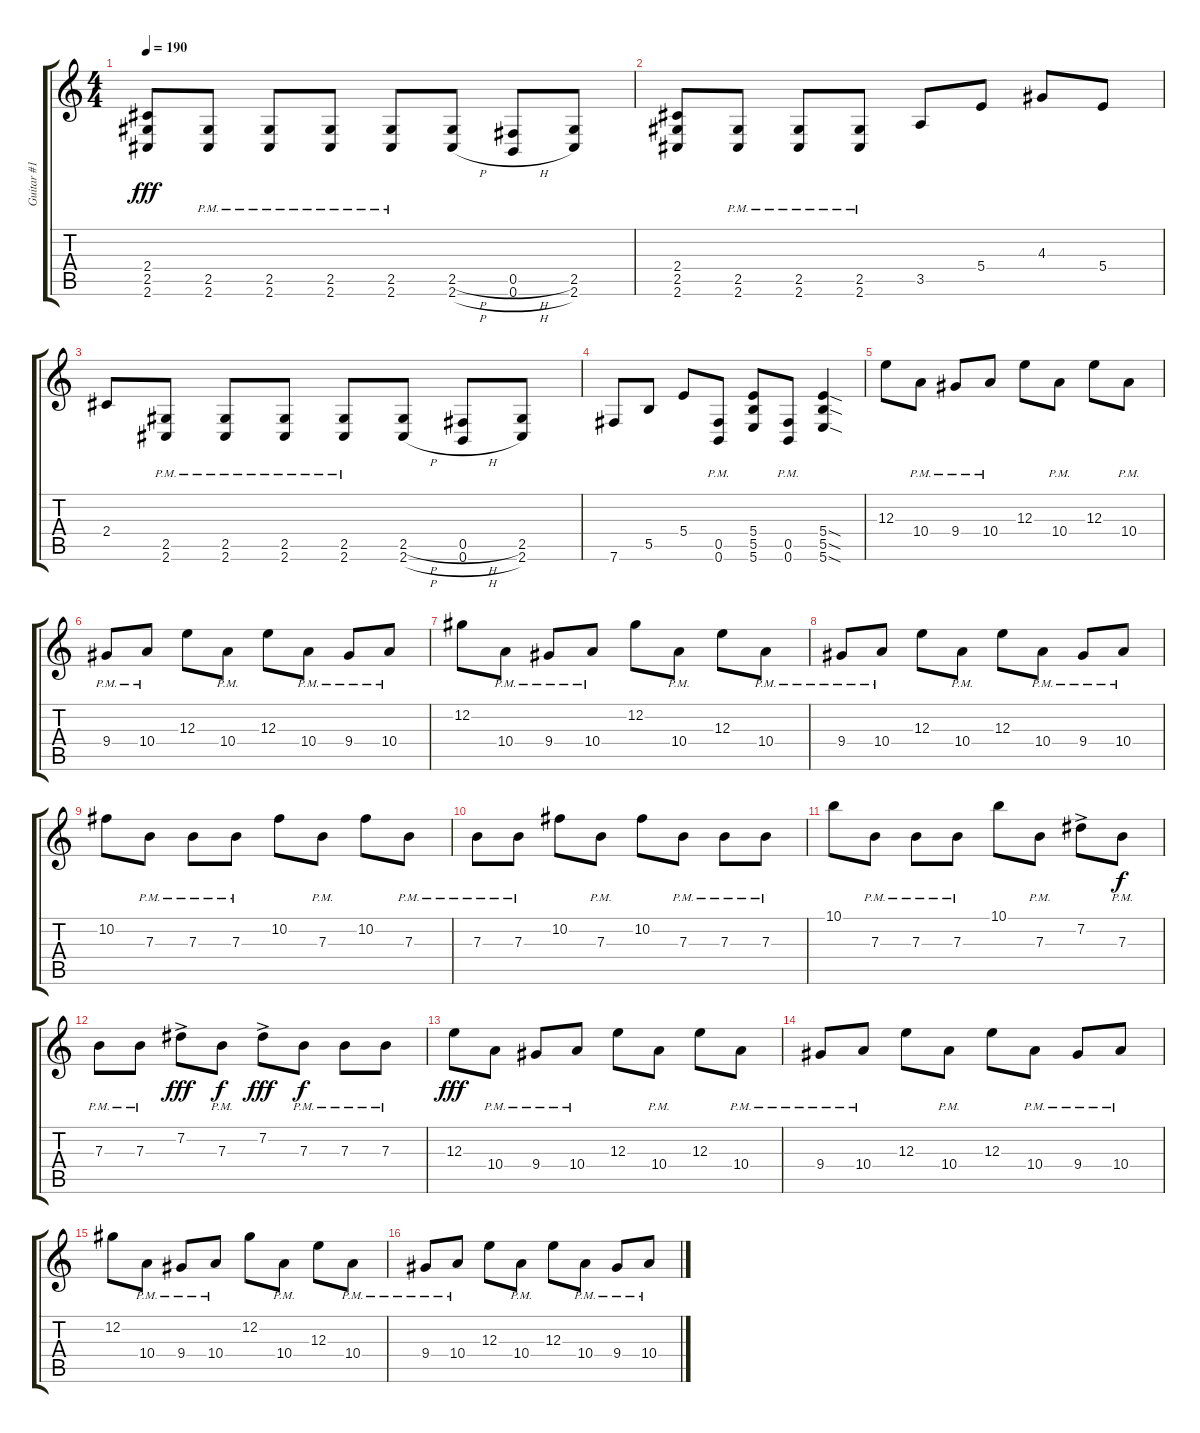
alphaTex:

\track ("Guitar #1" "Guitar #1") {instrument overdrivenguitar}
\staff {score tabs}
\tuning (Db4 Ab3 E3 B2 Gb2 B1) {hide}
\ts (4 4)
\tempo 190
\clef g2
\ks c
(2.4 2.5 2.6).8{dy fff} (2.5{pm} 2.6{pm}).8 (2.5{pm} 2.6{pm}).8 (2.5{pm} 2.6{pm}).8 (2.5{pm} 2.6{pm}).8 (2.5{h} 2.6{h}).8 (0.5{h} 0.6{h}).8 (2.5 2.6).8 |
(2.4 2.5 2.6).8 (2.5{pm} 2.6{pm}).8 (2.5{pm} 2.6{pm}).8 (2.5{pm} 2.6{pm}).8 3.5.8 5.4.8 4.3.8 5.4.8 |
2.4.8 (2.5{pm} 2.6{pm}).8 (2.5{pm} 2.6{pm}).8 (2.5{pm} 2.6{pm}).8 (2.5{pm} 2.6{pm}).8 (2.5{h} 2.6{h}).8 (0.5{h} 0.6{h}).8 (2.5 2.6).8 |
7.6.8 5.5.8 5.4.8 (0.5{pm} 0.6{pm}).8 (5.4 5.5 5.6).8 (0.5{pm} 0.6{pm}).8 (5.4{sod} 5.5{sod} 5.6{sod}).4 |
12.3.8 10.4{pm}.8 9.4{pm}.8 10.4{pm}.8 12.3.8 10.4{pm}.8 12.3.8 10.4{pm}.8 |
9.4{pm}.8 10.4{pm}.8 12.3.8 10.4{pm}.8 12.3.8 10.4{pm}.8 9.4{pm}.8 10.4{pm}.8 |
12.2.8{balance 8} 10.4{pm}.8 9.4{pm}.8 10.4{pm}.8 12.2.8 10.4{pm}.8 12.3.8 10.4{pm}.8 |
9.4{pm}.8 10.4{pm}.8 12.3.8 10.4{pm}.8 12.3.8 10.4{pm}.8 9.4{pm}.8 10.4{pm}.8 |
10.2.8 7.3{pm}.8 7.3{pm}.8 7.3{pm}.8 10.2.8 7.3{pm}.8 10.2.8 7.3{pm}.8 |
7.3{pm}.8 7.3{pm}.8 10.2.8 7.3{pm}.8 10.2.8 7.3{pm}.8 7.3{pm}.8 7.3{pm}.8 |
10.1.8 7.3{pm}.8 7.3{pm}.8 7.3{pm}.8 10.1.8 7.3{pm}.8 7.2{ac}.8 7.3{pm}.8{dy f} |
7.3{pm}.8 7.3{pm}.8 7.2{ac}.8{dy fff} 7.3{pm}.8{dy f} 7.2{ac}.8{dy fff} 7.3{pm}.8{dy f} 7.3{pm}.8 7.3{pm}.8 |
12.3.8{dy fff} 10.4{pm}.8 9.4{pm}.8 10.4{pm}.8 12.3.8 10.4{pm}.8 12.3.8 10.4{pm}.8 |
9.4{pm}.8 10.4{pm}.8 12.3.8 10.4{pm}.8 12.3.8 10.4{pm}.8 9.4{pm}.8 10.4{pm}.8 |
12.2.8 10.4{pm}.8 9.4{pm}.8 10.4{pm}.8 12.2.8 10.4{pm}.8 12.3.8 10.4{pm}.8 |
9.4{pm}.8 10.4{pm}.8 12.3.8 10.4{pm}.8 12.3.8 10.4{pm}.8 9.4{pm}.8 10.4{pm}.8
